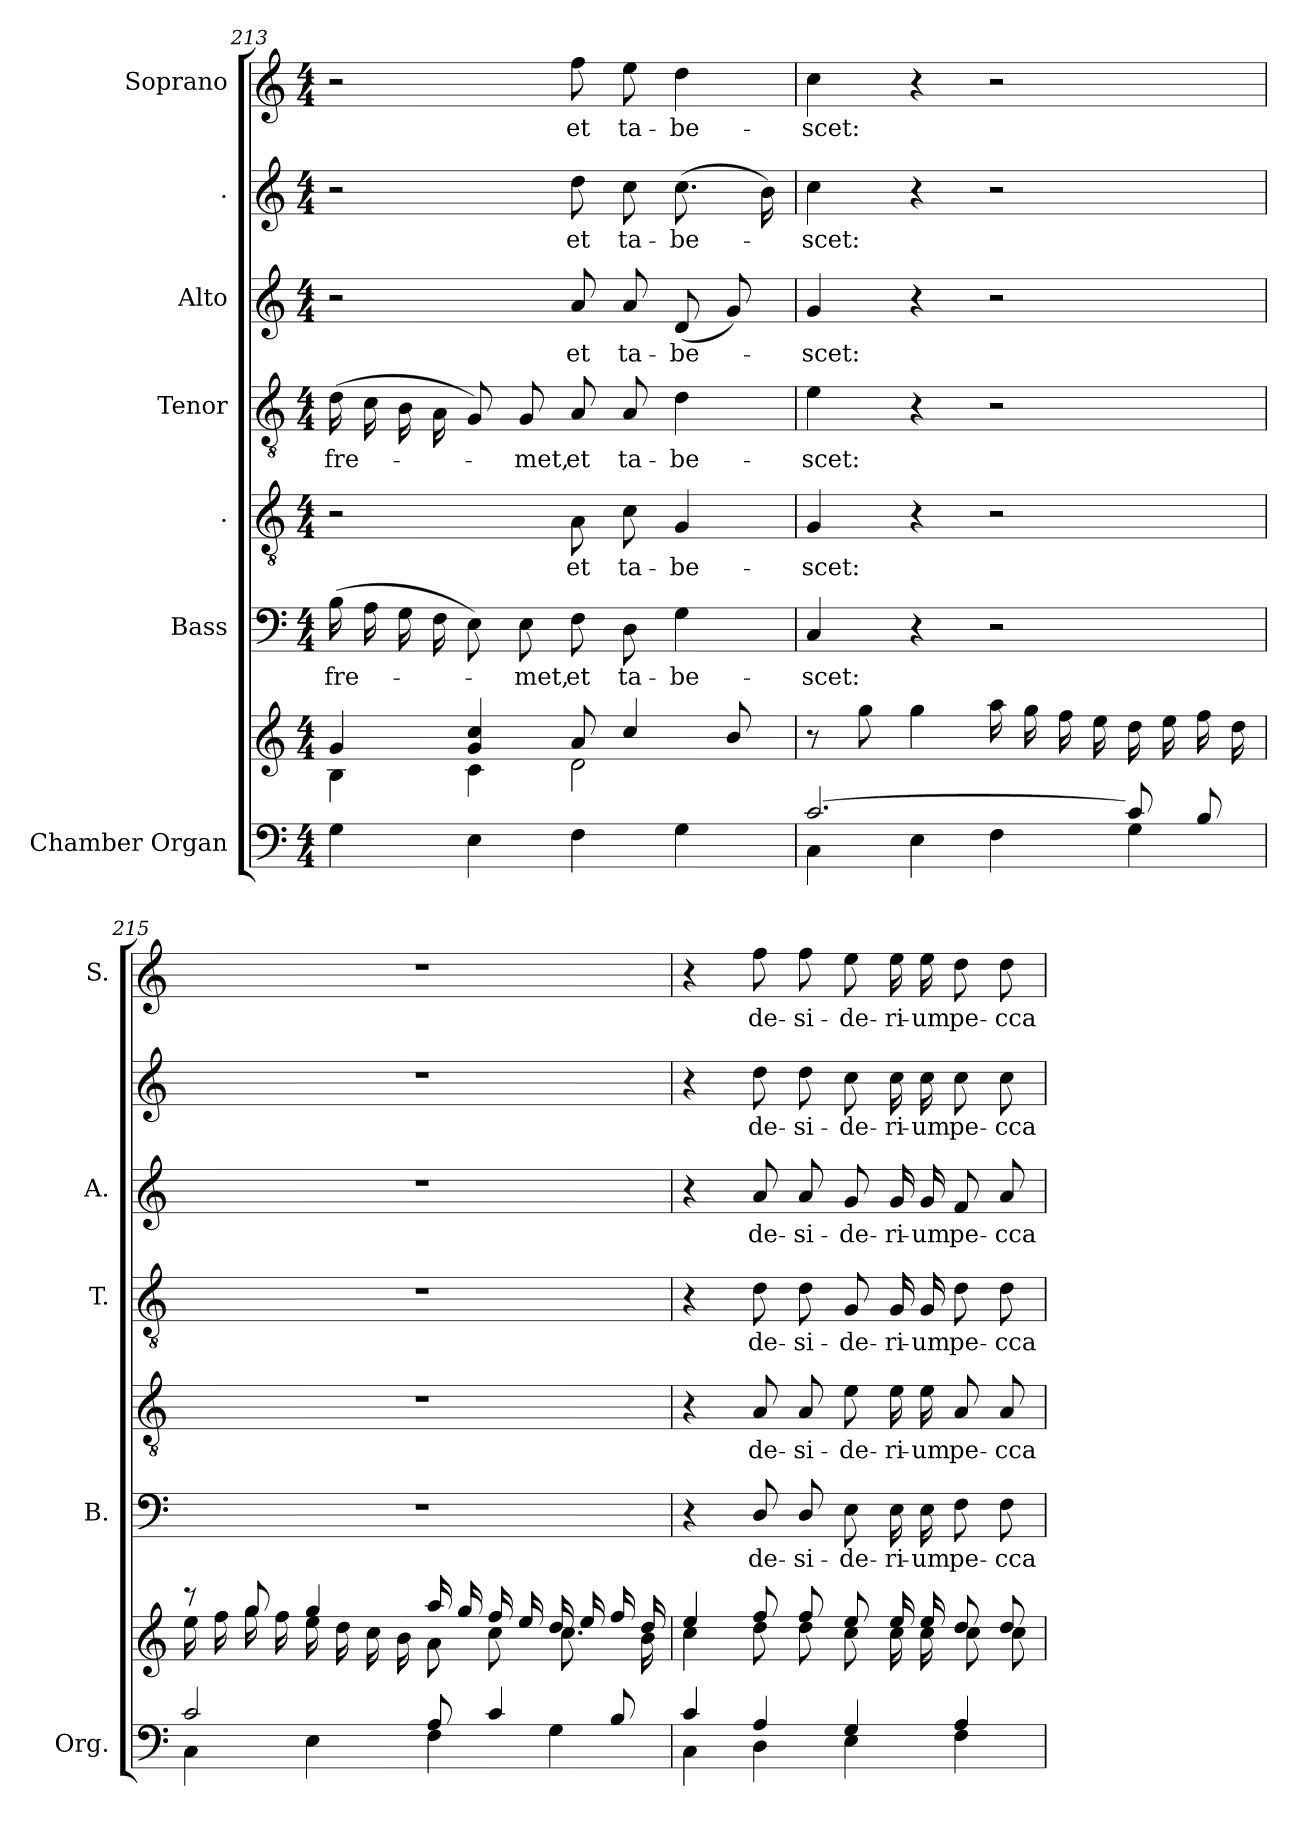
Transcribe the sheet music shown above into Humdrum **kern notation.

**kern	**kern	**kern	**text	**kern	**text	**kern	**text	**kern	**text	**kern	**text	**kern	**text
*part7	*part7	*part6	*part6	*part5	*part5	*part4	*part4	*part3	*part3	*part2	*part2	*part1	*part1
*staff8	*staff7	*staff6	*staff6	*staff5	*staff5	*staff4	*staff4	*staff3	*staff3	*staff2	*staff2	*staff1	*staff1
*I"Chamber  Organ	*	*I"Bass	*	*I".	*	*I"Tenor	*	*I"Alto	*	*I".	*	*I"Soprano	*
*I'Org.	*	*I'B.	*	*	*	*I'T.	*	*I'A.	*	*	*	*I'S.	*
!!LO:LB:g=z
*clefF4	*clefG2	*clefF4	*	*clefGv2	*	*clefGv2	*	*clefG2	*	*clefG2	*	*clefG2	*
*	*	*	*	*ITrd7c12	*	*ITrd7c12	*	*	*	*	*	*	*
*k[]	*k[]	*k[]	*	*k[]	*	*k[]	*	*k[]	*	*k[]	*	*k[]	*
*C:	*C:	*C:	*	*C:	*	*C:	*	*C:	*	*C:	*	*C:	*
*M4/4	*M4/4	*M4/4	*	*M4/4	*	*M4/4	*	*M4/4	*	*M4/4	*	*M4/4	*
=213	=213	=213	=213	=213	=213	=213	=213	=213	=213	=213	=213	=213	=213
*	*^	*	*	*	*	*	*	*	*	*	*	*	*
!	!	!	!	!LO:LY:b:color=#000000	!	!	!	!	!	!	!	!	!	!
!	!	!	!	!	!	!	!	!LO:LY:b:color=#000000	!	!	!	!	!	!
4Gi\	4gi/	4Bi\	(16Bi\	fre-	2r	.	(16Di\	fre-	2r	.	2r	.	2r	.
.	.	.	16Ai\	.	.	.	16Ci\	.	.	.	.	.	.	.
.	.	.	16Gi\	.	.	.	16BBi\	.	.	.	.	.	.	.
.	.	.	16Fi\	.	.	.	16AAi\	.	.	.	.	.	.	.
4Ei\	4gi/ 4cci	4ci\	8Ei\)	.	.	.	8GGi/)	.	.	.	.	.	.	.
!	!	!	!	!LO:LY:b:color=#000000	!	!	!	!	!	!	!	!	!	!
!	!	!	!	!	!	!	!	!LO:LY:b:color=#000000	!	!	!	!	!	!
.	.	.	8Ei\	-met,	.	.	8GGi/	-met,	.	.	.	.	.	.
!	!	!	!	!LO:LY:b:color=#000000	!	!	!	!	!	!	!	!	!	!
!	!	!	!	!	!	!LO:LY:b:color=#000000	!	!	!	!	!	!	!	!
!	!	!	!	!	!	!	!	!LO:LY:b:color=#000000	!	!	!	!	!	!
!	!	!	!	!	!	!	!	!	!	!LO:LY:b:color=#000000	!	!	!	!
!	!	!	!	!	!	!	!	!	!	!	!	!LO:LY:b:color=#000000	!	!
!	!	!	!	!	!	!	!	!	!	!	!	!	!	!LO:LY:b:color=#000000
4Fi\	8ai/	2di\	8Fi\	et	8AAi\	et	8AAi/	et	8ai/	et	8ddi\	et	8ffi\	et
!	!	!	!	!LO:LY:b:color=#000000	!	!	!	!	!	!	!	!	!	!
!	!	!	!	!	!	!LO:LY:b:color=#000000	!	!	!	!	!	!	!	!
!	!	!	!	!	!	!	!	!LO:LY:b:color=#000000	!	!	!	!	!	!
!	!	!	!	!	!	!	!	!	!	!LO:LY:b:color=#000000	!	!	!	!
!	!	!	!	!	!	!	!	!	!	!	!	!LO:LY:b:color=#000000	!	!
!	!	!	!	!	!	!	!	!	!	!	!	!	!	!LO:LY:b:color=#000000
.	4cci/	.	8Di\	ta-	8Ci\	ta-	8AAi/	ta-	8ai/	ta-	8cci\	ta-	8eei\	ta-
!	!	!	!	!LO:LY:b:color=#000000	!	!	!	!	!	!	!	!	!	!
!	!	!	!	!	!	!LO:LY:b:color=#000000	!	!	!	!	!	!	!	!
!	!	!	!	!	!	!	!	!LO:LY:b:color=#000000	!	!	!	!	!	!
!	!	!	!	!	!	!	!	!	!	!LO:LY:b:color=#000000	!	!	!	!
!	!	!	!	!	!	!	!	!	!	!	!	!LO:LY:b:color=#000000	!	!
!	!	!	!	!	!	!	!	!	!	!	!	!	!	!LO:LY:b:color=#000000
4Gi\	.	.	4Gi\	-be-	4GGi/	-be-	4Di\	-be-	(8di/	-be-	(8.cci\	-be-	4ddi\	-be-
.	8bi/	.	.	.	.	.	.	.	8gi/)	.	.	.	.	.
.	.	.	.	.	.	.	.	.	.	.	16bi\)	.	.	.
*	*v	*v	*	*	*	*	*	*	*	*	*	*	*	*
=214	=214	=214	=214	=214	=214	=214	=214	=214	=214	=214	=214	=214	=214
*^	*	*	*	*	*	*	*	*	*	*	*	*	*
!	!	!	!	!LO:LY:b:color=#000000	!	!	!	!	!	!	!	!	!	!
!	!	!	!	!	!	!LO:LY:b:color=#000000	!	!	!	!	!	!	!	!
!	!	!	!	!	!	!	!	!LO:LY:b:color=#000000	!	!	!	!	!	!
!	!	!	!	!	!	!	!	!	!	!LO:LY:b:color=#000000	!	!	!	!
!	!	!	!	!	!	!	!	!	!	!	!	!LO:LY:b:color=#000000	!	!
!	!	!	!	!	!	!	!	!	!	!	!	!	!	!LO:LY:b:color=#000000
[2.ci/	4Ci\	8r	4Ci/	-scet:	4GGi/	-scet:	4Ei\	-scet:	4gi/	-scet:	4cci\	-scet:	4cci\	-scet:
.	.	8ggi\	.	.	.	.	.	.	.	.	.	.	.	.
.	4Ei\	4ggi\	4r	.	4r	.	4r	.	4r	.	4r	.	4r	.
.	4Fi\	16aai\	2r	.	2r	.	2r	.	2r	.	2r	.	2r	.
.	.	16ggi\	.	.	.	.	.	.	.	.	.	.	.	.
.	.	16ffi\	.	.	.	.	.	.	.	.	.	.	.	.
.	.	16eei\	.	.	.	.	.	.	.	.	.	.	.	.
8ci/]	4Gi\	16ddi\	.	.	.	.	.	.	.	.	.	.	.	.
.	.	16eei\	.	.	.	.	.	.	.	.	.	.	.	.
8Bi/	.	16ffi\	.	.	.	.	.	.	.	.	.	.	.	.
.	.	16ddi\	.	.	.	.	.	.	.	.	.	.	.	.
=215	=215	=215	=215	=215	=215	=215	=215	=215	=215	=215	=215	=215	=215	=215
*	*	*^	*	*	*	*	*	*	*	*	*	*	*	*
2ci/	4Ci\	8r	16eei\	1r	.	1r	.	1r	.	1r	.	1r	.	1r	.
.	.	.	16ffi\	.	.	.	.	.	.	.	.	.	.	.	.
.	.	8ggi/	16ggi\	.	.	.	.	.	.	.	.	.	.	.	.
.	.	.	16ffi\	.	.	.	.	.	.	.	.	.	.	.	.
.	4Ei\	4ggi/	16eei\	.	.	.	.	.	.	.	.	.	.	.	.
.	.	.	16ddi\	.	.	.	.	.	.	.	.	.	.	.	.
.	.	.	16cci\	.	.	.	.	.	.	.	.	.	.	.	.
.	.	.	16bi\	.	.	.	.	.	.	.	.	.	.	.	.
8Ai/	4Fi\	16aai/	8ai\	.	.	.	.	.	.	.	.	.	.	.	.
.	.	16ggi/	.	.	.	.	.	.	.	.	.	.	.	.	.
4ci/	.	16ffi/	8cci\	.	.	.	.	.	.	.	.	.	.	.	.
.	.	16eei/	.	.	.	.	.	.	.	.	.	.	.	.	.
.	4Gi\	16ddi/	8.cci\	.	.	.	.	.	.	.	.	.	.	.	.
.	.	16eei/	.	.	.	.	.	.	.	.	.	.	.	.	.
8Bi/	.	16ffi/	.	.	.	.	.	.	.	.	.	.	.	.	.
.	.	16ddi/	16bi\	.	.	.	.	.	.	.	.	.	.	.	.
!!LO:PB:g=z
=216	=216	=216	=216	=216	=216	=216	=216	=216	=216	=216	=216	=216	=216	=216	=216
4ci/	4Ci\	4eei/	4cci\	4r	.	4r	.	4r	.	4r	.	4r	.	4r	.
!	!	!	!	!	!LO:LY:b:color=#000000	!	!	!	!	!	!	!	!	!	!
!	!	!	!	!	!	!	!LO:LY:b:color=#000000	!	!	!	!	!	!	!	!
!	!	!	!	!	!	!	!	!	!LO:LY:b:color=#000000	!	!	!	!	!	!
!	!	!	!	!	!	!	!	!	!	!	!LO:LY:b:color=#000000	!	!	!	!
!	!	!	!	!	!	!	!	!	!	!	!	!	!LO:LY:b:color=#000000	!	!
!	!	!	!	!	!	!	!	!	!	!	!	!	!	!	!LO:LY:b:color=#000000
4Ai/	4Di\	8ffi/	8ddi\	8Di/	de-	8AAi/	de-	8Di\	de-	8ai/	de-	8ddi\	de-	8ffi\	de-
!	!	!	!	!	!LO:LY:b:color=#000000	!	!	!	!	!	!	!	!	!	!
!	!	!	!	!	!	!	!LO:LY:b:color=#000000	!	!	!	!	!	!	!	!
!	!	!	!	!	!	!	!	!	!LO:LY:b:color=#000000	!	!	!	!	!	!
!	!	!	!	!	!	!	!	!	!	!	!LO:LY:b:color=#000000	!	!	!	!
!	!	!	!	!	!	!	!	!	!	!	!	!	!LO:LY:b:color=#000000	!	!
!	!	!	!	!	!	!	!	!	!	!	!	!	!	!	!LO:LY:b:color=#000000
.	.	8ffi/	8ddi\	8Di/	-si-	8AAi/	-si-	8Di\	-si-	8ai/	-si-	8ddi\	-si-	8ffi\	-si-
!	!	!	!	!	!LO:LY:b:color=#000000	!	!	!	!	!	!	!	!	!	!
!	!	!	!	!	!	!	!LO:LY:b:color=#000000	!	!	!	!	!	!	!	!
!	!	!	!	!	!	!	!	!	!LO:LY:b:color=#000000	!	!	!	!	!	!
!	!	!	!	!	!	!	!	!	!	!	!LO:LY:b:color=#000000	!	!	!	!
!	!	!	!	!	!	!	!	!	!	!	!	!	!LO:LY:b:color=#000000	!	!
!	!	!	!	!	!	!	!	!	!	!	!	!	!	!	!LO:LY:b:color=#000000
4Gi/	4Ei\	8eei/	8cci\	8Ei\	-de-	8Ei\	-de-	8GGi/	-de-	8gi/	-de-	8cci\	-de-	8eei\	-de-
!	!	!	!	!	!LO:LY:b:color=#000000	!	!	!	!	!	!	!	!	!	!
!	!	!	!	!	!	!	!LO:LY:b:color=#000000	!	!	!	!	!	!	!	!
!	!	!	!	!	!	!	!	!	!LO:LY:b:color=#000000	!	!	!	!	!	!
!	!	!	!	!	!	!	!	!	!	!	!LO:LY:b:color=#000000	!	!	!	!
!	!	!	!	!	!	!	!	!	!	!	!	!	!LO:LY:b:color=#000000	!	!
!	!	!	!	!	!	!	!	!	!	!	!	!	!	!	!LO:LY:b:color=#000000
.	.	16eei/	16cci\	16Ei\	-ri-	16Ei\	-ri-	16GGi/	-ri-	16gi/	-ri-	16cci\	-ri-	16eei\	-ri-
!	!	!	!	!	!LO:LY:b:color=#000000	!	!	!	!	!	!	!	!	!	!
!	!	!	!	!	!	!	!LO:LY:b:color=#000000	!	!	!	!	!	!	!	!
!	!	!	!	!	!	!	!	!	!LO:LY:b:color=#000000	!	!	!	!	!	!
!	!	!	!	!	!	!	!	!	!	!	!LO:LY:b:color=#000000	!	!	!	!
!	!	!	!	!	!	!	!	!	!	!	!	!	!LO:LY:b:color=#000000	!	!
!	!	!	!	!	!	!	!	!	!	!	!	!	!	!	!LO:LY:b:color=#000000
.	.	16eei/	16cci\	16Ei\	-um	16Ei\	-um	16GGi/	-um	16gi/	-um	16cci\	-um	16eei\	-um
!	!	!	!	!	!LO:LY:b:color=#000000	!	!	!	!	!	!	!	!	!	!
!	!	!	!	!	!	!	!LO:LY:b:color=#000000	!	!	!	!	!	!	!	!
!	!	!	!	!	!	!	!	!	!LO:LY:b:color=#000000	!	!	!	!	!	!
!	!	!	!	!	!	!	!	!	!	!	!LO:LY:b:color=#000000	!	!	!	!
!	!	!	!	!	!	!	!	!	!	!	!	!	!LO:LY:b:color=#000000	!	!
!	!	!	!	!	!	!	!	!	!	!	!	!	!	!	!LO:LY:b:color=#000000
4Ai/	4Fi\	8ddi/	8cci\	8Fi\	pe-	8AAi/	pe-	8Di\	pe-	8fi/	pe-	8cci\	pe-	8ddi\	pe-
!	!	!	!	!	!LO:LY:b:color=#000000	!	!	!	!	!	!	!	!	!	!
!	!	!	!	!	!	!	!LO:LY:b:color=#000000	!	!	!	!	!	!	!	!
!	!	!	!	!	!	!	!	!	!LO:LY:b:color=#000000	!	!	!	!	!	!
!	!	!	!	!	!	!	!	!	!	!	!LO:LY:b:color=#000000	!	!	!	!
!	!	!	!	!	!	!	!	!	!	!	!	!	!LO:LY:b:color=#000000	!	!
!	!	!	!	!	!	!	!	!	!	!	!	!	!	!	!LO:LY:b:color=#000000
.	.	8ddi/	8cci\	8Fi\	-cca-	8AAi/	-cca-	8Di\	-cca-	8ai/	-cca-	8cci\	-cca-	8ddi\	-cca-
*v	*v	*	*	*	*	*	*	*	*	*	*	*	*	*	*
*	*v	*v	*	*	*	*	*	*	*	*	*	*	*	*
=	=	=	=	=	=	=	=	=	=	=	=	=	=
*-	*-	*-	*-	*-	*-	*-	*-	*-	*-	*-	*-	*-	*-
